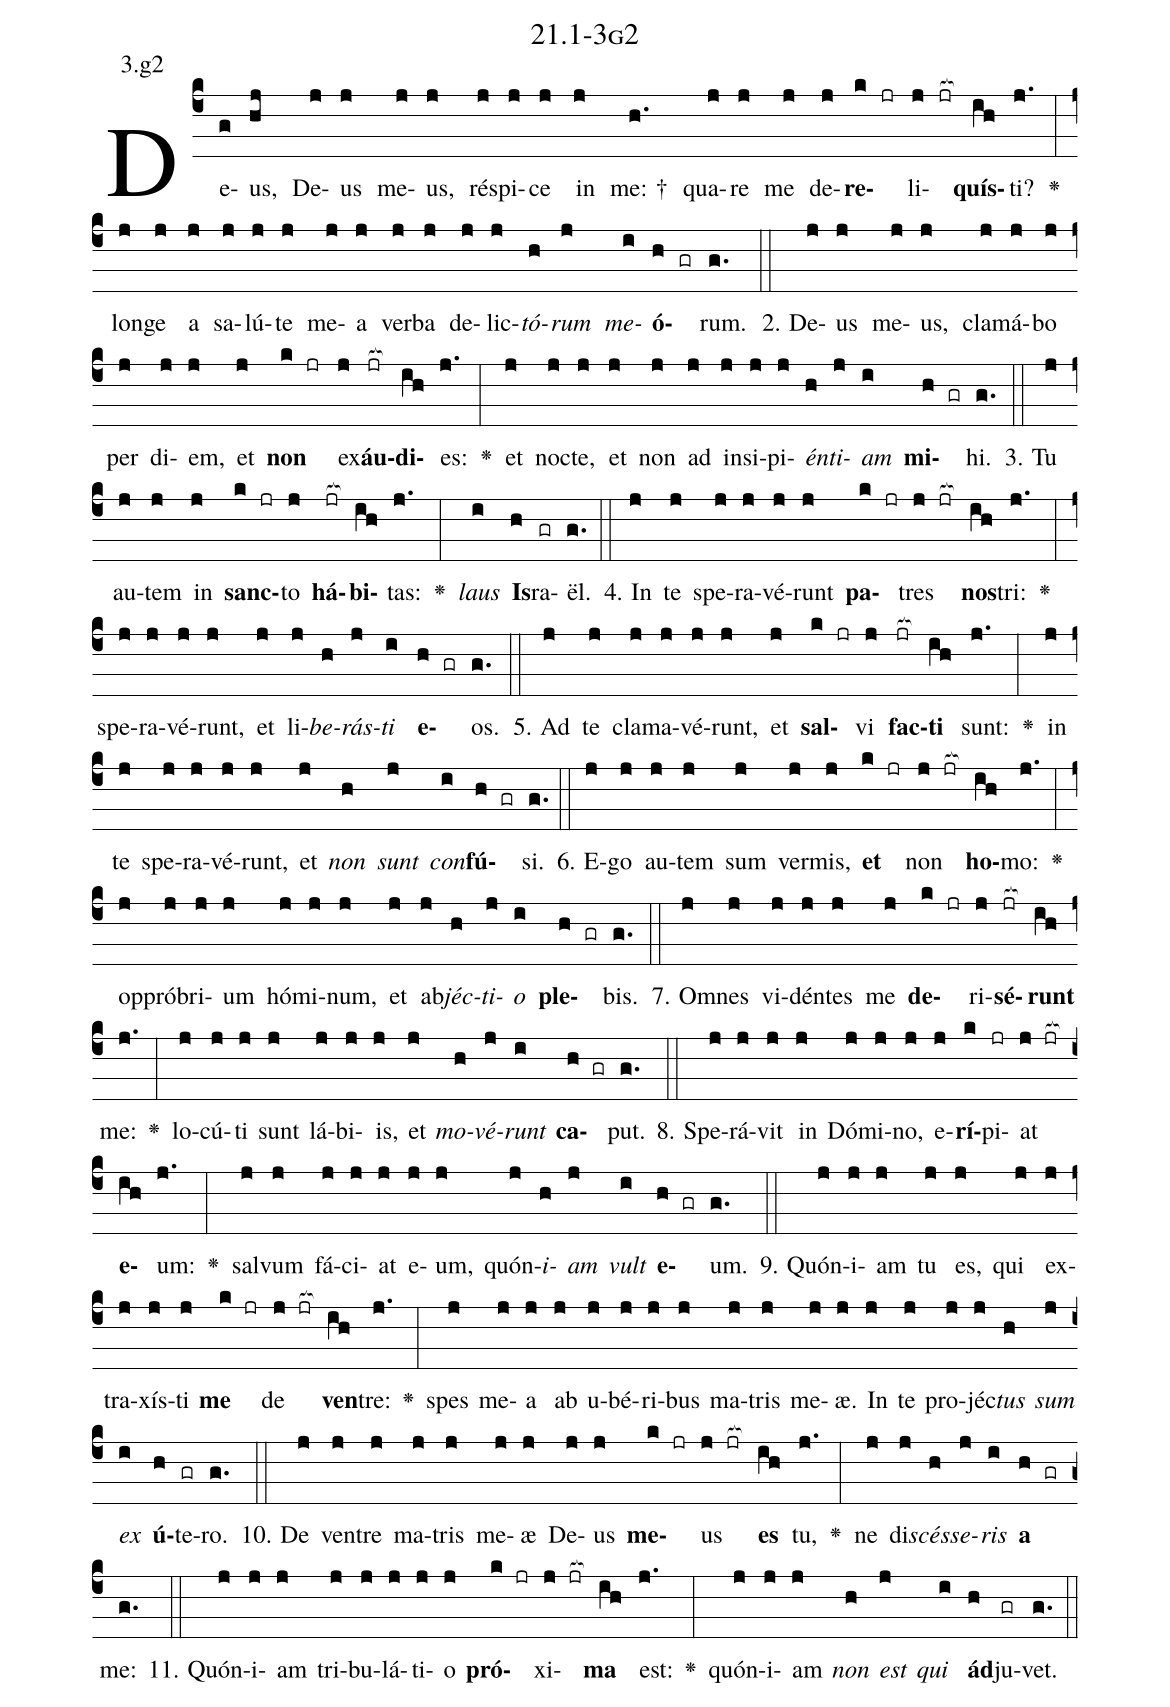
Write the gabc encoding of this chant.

name: 21.1-3g2;
annotation: 3.g2;
%%
(c4)De(g)us,(hj) De(j)us(j) me(j)us,(j) ré(j)spi(j)ce(j) in(j) me: †(h.) qua(j)re(j) me(j) de(j)<b>re</b>(k jr)li(j jr[ocb:1{])<b>quís</b>(ih[ocb:0}])ti?(j.) <v>\greheightstar</v>(:) lon(j)ge(j) a(j) sa(j)lú(j)te(j) me(j)a(j) ver(j)ba(j) de(j)lic(j)<i>tó</i>(h)<i>rum</i>(j) <i>me</i>(i)<b>ó</b>(h gr)rum.(g.) (::)
2. De(j)us(j) me(j)us,(j) cla(j)má(j)bo(j) per(j) di(j)em,(j) et(j) <b>non</b>(k jr) ex(j)<b>áu</b>(jr[ocb:1{])<b>di</b>(ih[ocb:0}])es:(j.) <v>\greheightstar</v>(:) et(j) noc(j)te,(j) et(j) non(j) ad(j) in(j)si(j)pi(j)<i>én</i>(h)<i>ti</i>(j)<i>am</i>(i) <b>mi</b>(h gr)hi.(g.) (::)
3. Tu(j) au(j)tem(j) in(j) <b>sanc</b>(k jr)to(j) <b>há</b>(jr[ocb:1{])<b>bi</b>(ih[ocb:0}])tas:(j.) <v>\greheightstar</v>(:) <i>laus</i>(i) <b>Is</b>(h)ra(gr)ël.(g.) (::)
4. In(j) te(j) spe(j)ra(j)vé(j)runt(j) <b>pa</b>(k jr)tres(j jr[ocb:1{]) <b>nos</b>(ih[ocb:0}])tri:(j.) <v>\greheightstar</v>(:) spe(j)ra(j)vé(j)runt,(j) et(j) li(j)<i>be</i>(h)<i>rás</i>(j)<i>ti</i>(i) <b>e</b>(h gr)os.(g.) (::)
5. Ad(j) te(j) cla(j)ma(j)vé(j)runt,(j) et(j) <b>sal</b>(k jr)vi(j) <b>fac</b>(jr[ocb:1{])<b>ti</b>(ih[ocb:0}]) sunt:(j.) <v>\greheightstar</v>(:) in(j) te(j) spe(j)ra(j)vé(j)runt,(j) et(j) <i>non</i>(h) <i>sunt</i>(j) <i>con</i>(i)<b>fú</b>(h gr)si.(g.) (::)
6. E(j)go(j) au(j)tem(j) sum(j) ver(j)mis,(j) <b>et</b>(k jr) non(j jr[ocb:1{]) <b>ho</b>(ih[ocb:0}])mo:(j.) <v>\greheightstar</v>(:) op(j)pró(j)bri(j)um(j) hó(j)mi(j)num,(j) et(j) ab(j)<i>jéc</i>(h)<i>ti</i>(j)<i>o</i>(i) <b>ple</b>(h gr)bis.(g.) (::)
7. Om(j)nes(j) vi(j)dén(j)tes(j) me(j) <b>de</b>(k jr)ri(j)<b>sé</b>(jr[ocb:1{])<b>runt</b>(ih[ocb:0}]) me:(j.) <v>\greheightstar</v>(:) lo(j)cú(j)ti(j) sunt(j) lá(j)bi(j)is,(j) et(j) <i>mo</i>(h)<i>vé</i>(j)<i>runt</i>(i) <b>ca</b>(h gr)put.(g.) (::)
8. Spe(j)rá(j)vit(j) in(j) Dó(j)mi(j)no,(j) e(j)<b>rí</b>(k)pi(jr)at(j jr[ocb:1{]) <b>e</b>(ih[ocb:0}])um:(j.) <v>\greheightstar</v>(:) sal(j)vum(j) fá(j)ci(j)at(j) e(j)um,(j) quón(j)<i>i</i>(h)<i>am</i>(j) <i>vult</i>(i) <b>e</b>(h gr)um.(g.) (::)
9. Quón(j)i(j)am(j) tu(j) es,(j) qui(j) ex(j)tra(j)xís(j)ti(j) <b>me</b>(k jr) de(j jr[ocb:1{]) <b>ven</b>(ih[ocb:0}])tre:(j.) <v>\greheightstar</v>(:) spes(j) me(j)a(j) ab(j) u(j)bé(j)ri(j)bus(j) ma(j)tris(j) me(j)æ.(j) In(j) te(j) pro(j)jéc(j)<i>tus</i>(h) <i>sum</i>(j) <i>ex</i>(i) <b>ú</b>(h)te(gr)ro.(g.) (::)
10. De(j) ven(j)tre(j) ma(j)tris(j) me(j)æ(j) De(j)us(j) <b>me</b>(k jr)us(j jr[ocb:1{]) <b>es</b>(ih[ocb:0}]) tu,(j.) <v>\greheightstar</v>(:) ne(j) di(j)<i>scés</i>(h)<i>se</i>(j)<i>ris</i>(i) <b>a</b>(h gr) me:(g.) (::)
11. Quón(j)i(j)am(j) tri(j)bu(j)lá(j)ti(j)o(j) <b>pró</b>(k jr)xi(j jr[ocb:1{])<b>ma</b>(ih[ocb:0}]) est:(j.) <v>\greheightstar</v>(:) quón(j)i(j)am(j) <i>non</i>(h) <i>est</i>(j) <i>qui</i>(i) <b>ád</b>(h)ju(gr)vet.(g.) (::)
